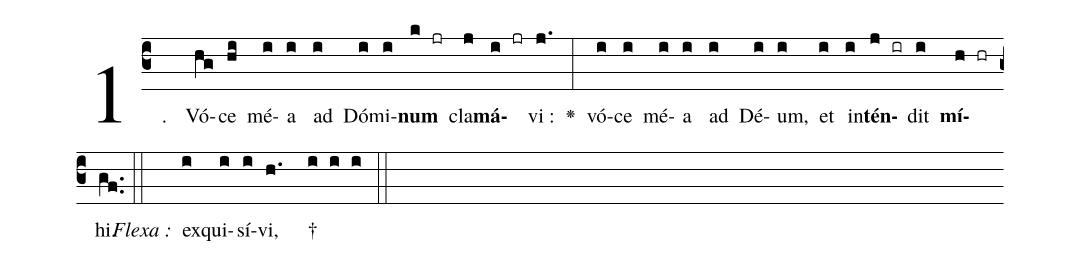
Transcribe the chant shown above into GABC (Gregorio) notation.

%%
(c3)
1.( )
Vó(hg)ce(hi) mé(i)a(i) ad(i) Dó(i)mi(i)<b>num</b>(k jr) cla(j)<b>má</b>(i jr)vi :(j.) <v>\greheightstar</v>(:)
vó(i)ce(i) mé(i)a(i) ad(i) Dé(i)um,(i) et(i) in(i)<b>tén</b>(j ir)dit(i) <b>mí</b>(h hr)hi.(gf..) (::)
<i>Flexa :</i>()
ex(i)qui(i)sí(i)vi,(h. ) †(i i i) (::)
